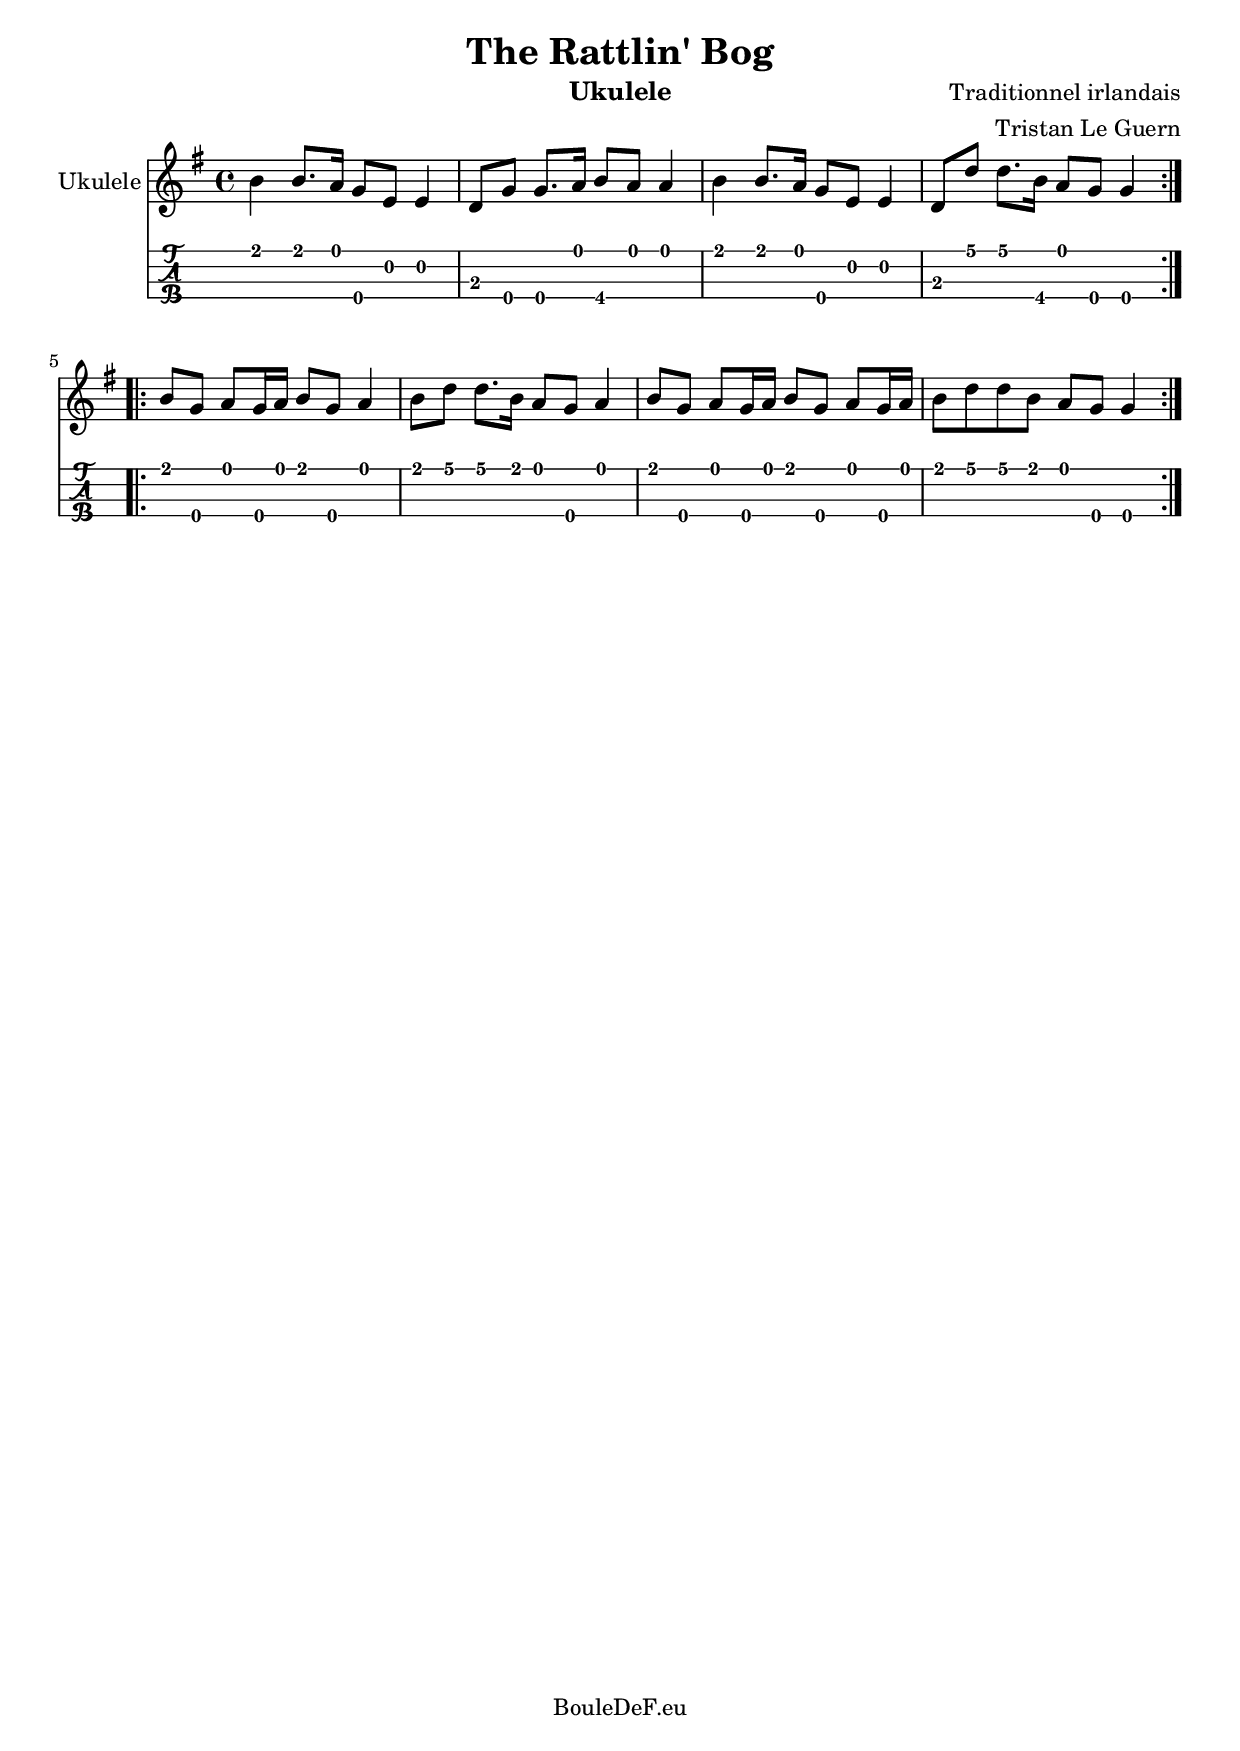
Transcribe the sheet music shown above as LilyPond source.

\version "2.16.0"
\include "italiano.ly"

\header {
	title = "The Rattlin' Bog"
	composer = "Traditionnel irlandais"
	arranger = "Tristan Le Guern"
  instrument = "Ukulele"
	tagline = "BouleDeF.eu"
}

therattlinbog = \relative si' {
  \key sol \major

  \time 4/4
  \repeat volta 2 {
    | si4\1 si8.\1 la16\1 sol8\4 mi\2 mi4\2
    | re8\3 sol\4 sol8.\4 la16\1 si8\4 la\1 la4\1
    | si4\1 si8.\1 la16\1 sol8\4 mi\2 mi4\2
    | re8\3 re'\1 re8.\1 si16\4 la8\1 sol\4 sol4\4
  }
  \break
  \repeat volta 2 {
    | si8\1 sol\4 la\1 sol16\4 la\1 si8\1 sol\4 la4\1
    | si8\1 re\1 re8.\1 si16\1 la8\1 sol\4 la4\1
    | si8\1 sol\4 la\1 sol16\4 la\1 si8\1 sol\4 la\1 sol16\4 la\1
    | si8\1 re\1 re\1 si\1 la\1 sol\4 sol4\4
  }
}

Ukulele = \new Voice {
	\set Staff.instrumentName = #"Ukulele"
  \clef treble
	\therattlinbog
}

TabUkulele = \new TabVoice {
  \clef tab
	\therattlinbog
}

\score {
	<<
	\new Staff { << \Ukulele >> }
	\new TabStaff \with { stringTunings = #ukulele-tuning } { << \TabUkulele >> }
	>>
	\layout { \omit Voice.StringNumber }
}

\score {
	<<
	\new TabStaff \with { midiInstrument=#"acoustic guitar (steel)" }
		\unfoldRepeats { << \TabUkulele >> }
	>>
	\midi {}
}

